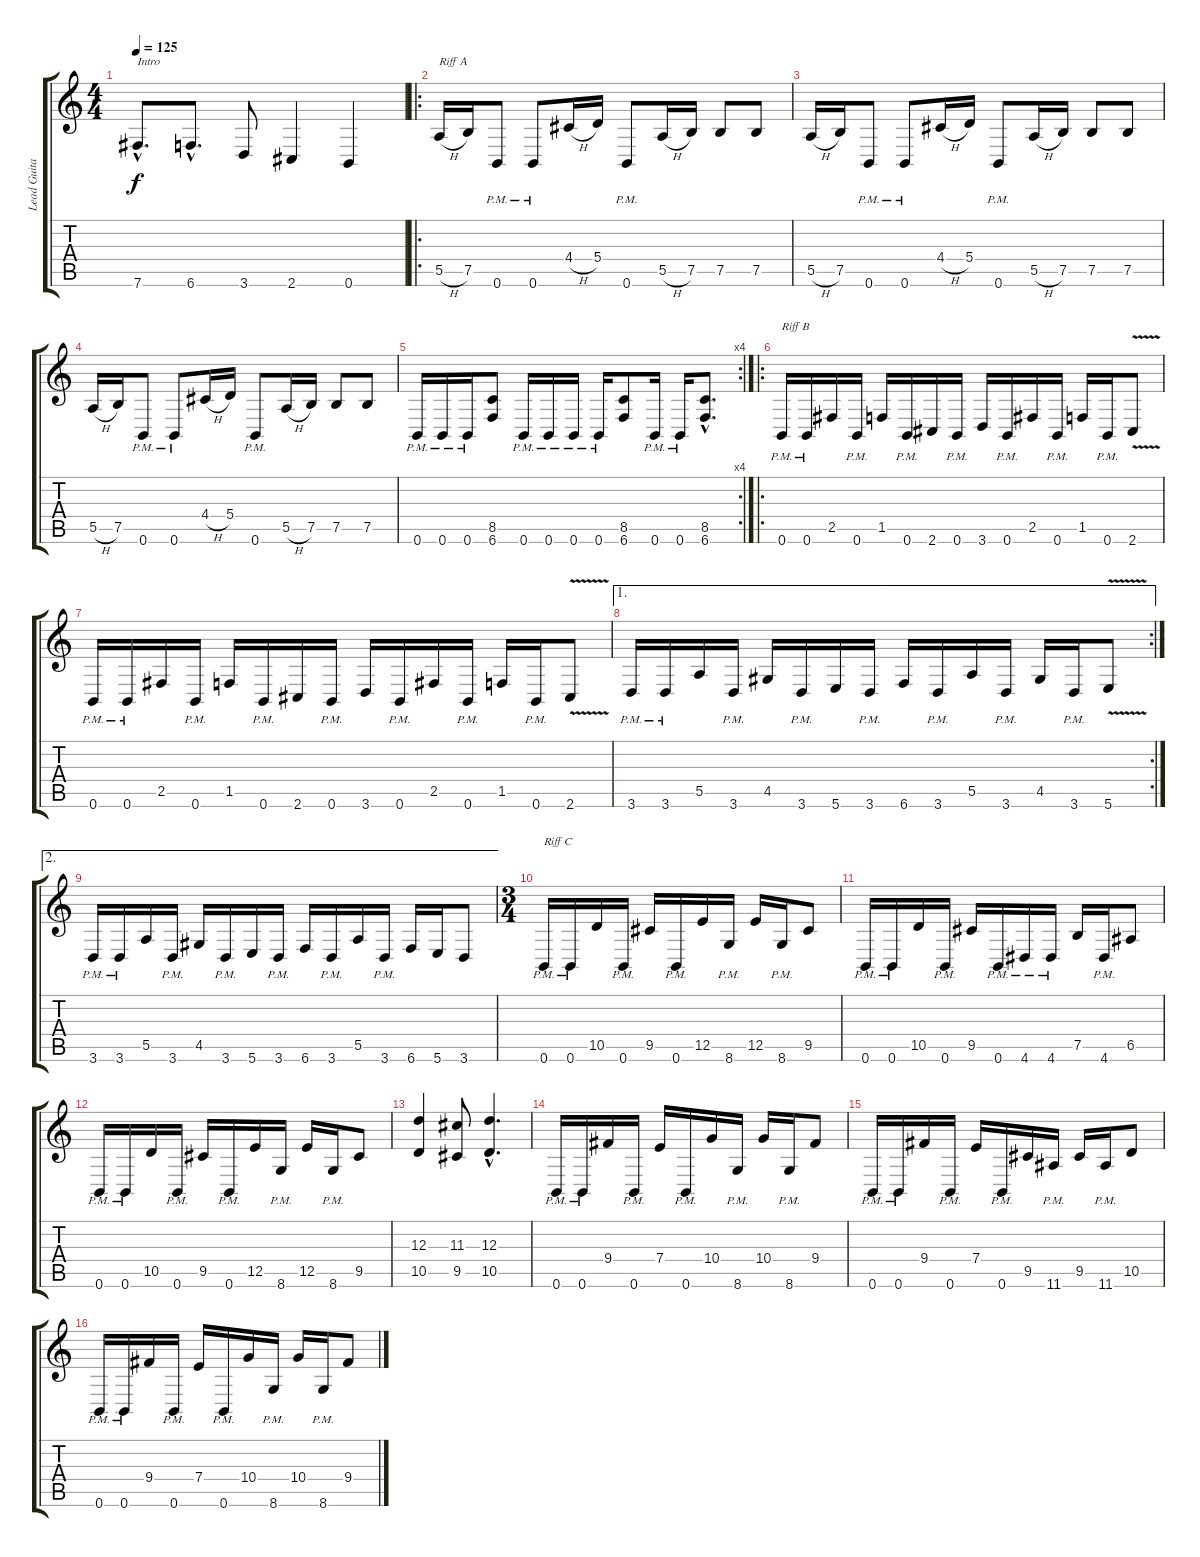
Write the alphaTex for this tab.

\track ("Lead Guitar" "Lead Guita") {instrument acousticguitarsteel}
\staff {score tabs}
\tuning (B3 Gb3 D3 A2 E2 B1) {hide}
\ts (4 4)
\tempo 125
\clef g2
\ks c
7.6{hac}.8{d txt "Intro" dy f instrument acousticguitarsteel} 6.6{hac}.8{d} 3.6.8 2.6.4 0.6.4 |
\ro
5.5{h}.16{txt "Riff A "} 7.5.16 0.6{pm}.8 0.6{pm}.8 4.4{h}.16 5.4.16 0.6{pm}.8 5.5{h}.16 7.5.16 7.5.8 7.5.8 |
5.5{h}.16 7.5.16 0.6{pm}.8 0.6{pm}.8 4.4{h}.16 5.4.16 0.6{pm}.8 5.5{h}.16 7.5.16 7.5.8 7.5.8 |
5.5{h}.16 7.5.16 0.6{pm}.8 0.6{pm}.8 4.4{h}.16 5.4.16 0.6{pm}.8 5.5{h}.16 7.5.16 7.5.8 7.5.8 |
\rc 4
0.6{pm}.16 0.6{pm}.16 0.6{pm}.16 (8.5 6.6).8 0.6{pm}.16 0.6{pm}.16 0.6{pm}.16 0.6{pm}.16 (8.5 6.6).8 0.6{pm}.16 0.6{pm}.16 (8.5{hac} 6.6{hac}).8{d} |
\ro
0.6{pm}.16{txt "Riff B"} 0.6{pm}.16 2.5.16 0.6{pm}.16 1.5.16 0.6{pm}.16 2.6.16 0.6{pm}.16 3.6.16 0.6{pm}.16 2.5.16 0.6{pm}.16 1.5.16 0.6{pm}.16 2.6{v}.8 |
0.6{pm}.16 0.6{pm}.16 2.5.16 0.6{pm}.16 1.5.16 0.6{pm}.16 2.6.16 0.6{pm}.16 3.6.16 0.6{pm}.16 2.5.16 0.6{pm}.16 1.5.16 0.6{pm}.16 2.6{v}.8 |
\ae 1
\rc 2
3.6{pm}.16 3.6{pm}.16 5.5.16 3.6{pm}.16 4.5.16 3.6{pm}.16 5.6.16 3.6{pm}.16 6.6.16 3.6{pm}.16 5.5.16 3.6{pm}.16 4.5.16 3.6{pm}.16 5.6{v}.8 |
\ae 2
3.6{pm}.16 3.6{pm}.16 5.5.16 3.6{pm}.16 4.5.16 3.6{pm}.16 5.6.16 3.6{pm}.16 6.6.16 3.6{pm}.16 5.5.16 3.6{pm}.16 6.6.16 5.6.16 3.6.8 |
\ts (3 4)
0.6{pm}.16{txt "Riff C"} 0.6{pm}.16 10.5.16 0.6{pm}.16 9.5.16 0.6{pm}.16 12.5.16 8.6{pm}.16 12.5.16 8.6{pm}.16 9.5.8 |
0.6{pm}.16 0.6{pm}.16 10.5.16 0.6{pm}.16 9.5.16 0.6{pm}.16 4.6{pm}.16 4.6{pm}.16 7.5.16 4.6{pm}.16 6.5.8 |
0.6{pm}.16 0.6{pm}.16 10.5.16 0.6{pm}.16 9.5.16 0.6{pm}.16 12.5.16 8.6{pm}.16 12.5.16 8.6{pm}.16 9.5.8 |
(12.3 10.5).4 (11.3 9.5).8 (12.3{hac} 10.5{hac}).4{d} |
0.6{pm}.16 0.6{pm}.16 9.4.16 0.6{pm}.16 7.4.16 0.6{pm}.16 10.4.16 8.6{pm}.16 10.4.16 8.6{pm}.16 9.4.8 |
0.6{pm}.16 0.6{pm}.16 9.4.16 0.6{pm}.16 7.4.16 0.6{pm}.16 9.5.16 11.6{pm}.16 9.5.16 11.6{pm}.16 10.5.8 |
0.6{pm}.16 0.6{pm}.16 9.4.16 0.6{pm}.16 7.4.16 0.6{pm}.16 10.4.16 8.6{pm}.16 10.4.16 8.6{pm}.16 9.4.8
